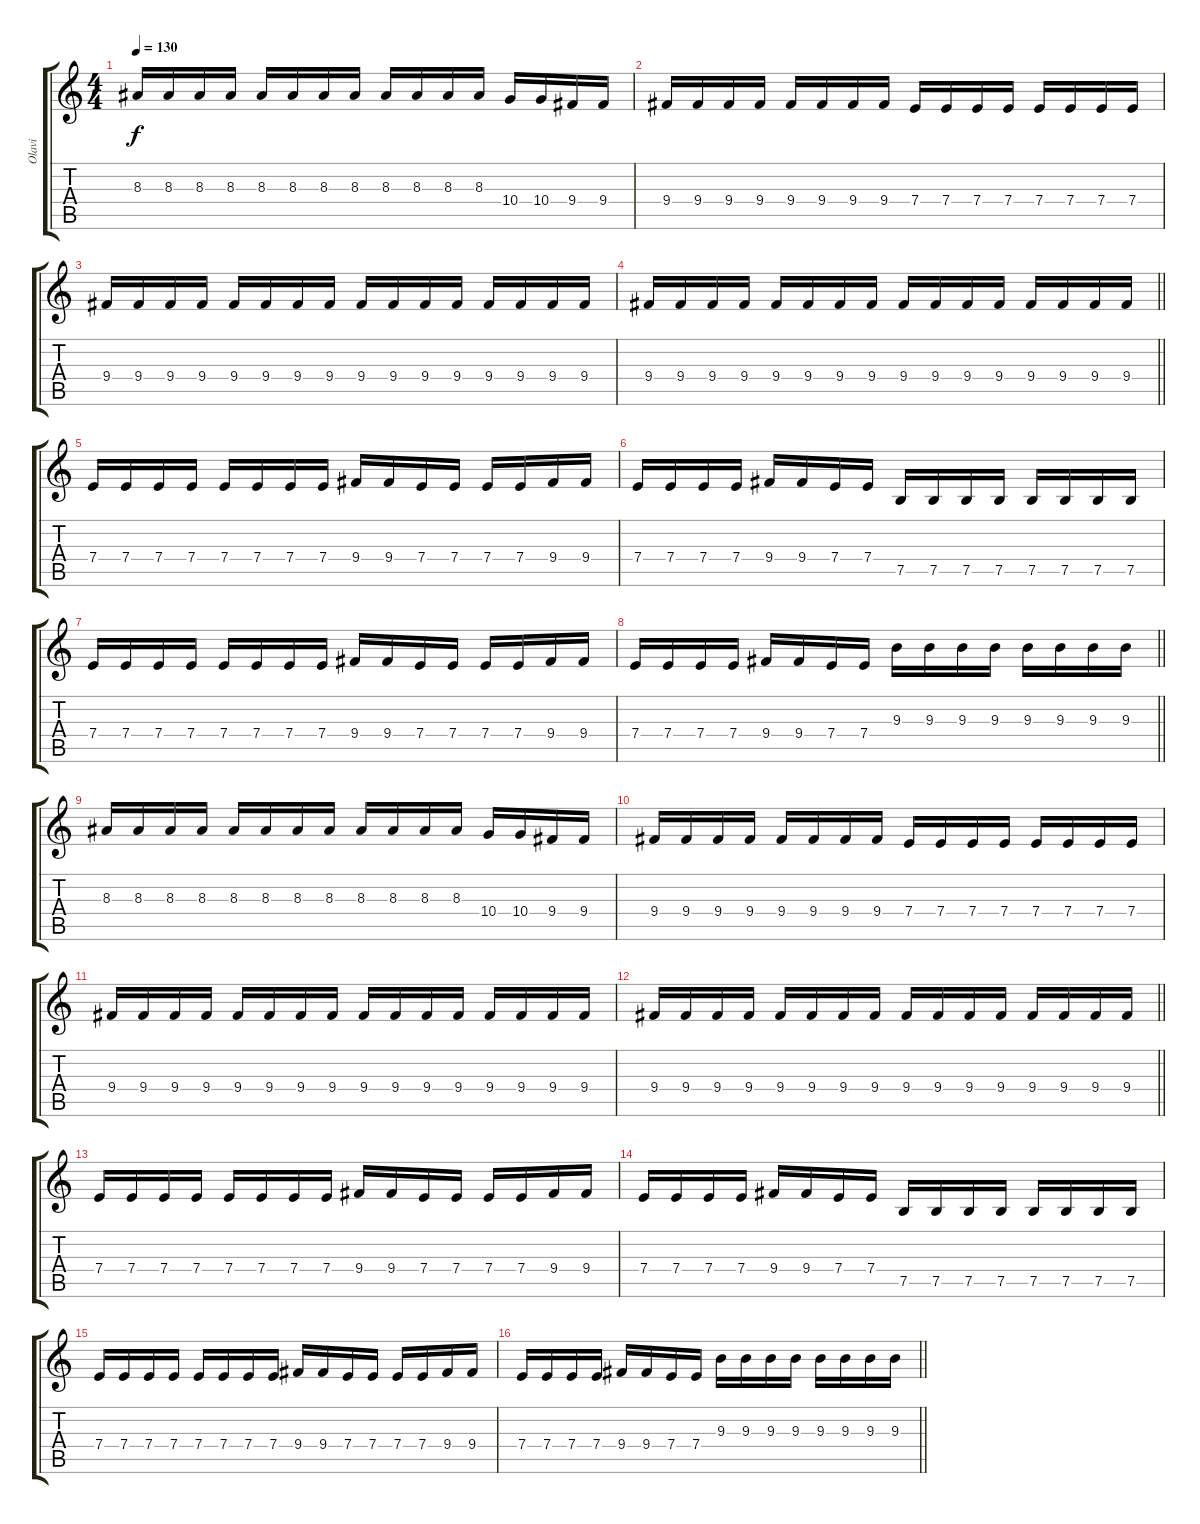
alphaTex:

\track ("Olavi" "Olavi") {instrument distortionguitar}
\staff {score tabs}
\tuning (B3 Gb3 D3 A2 E2 B1) {hide}
\ts (4 4)
\section ("" "")
\tempo 130
\clef g2
\ks c
8.3.16{dy f} 8.3.16 8.3.16 8.3.16 8.3.16 8.3.16 8.3.16 8.3.16 8.3.16 8.3.16 8.3.16 8.3.16 10.4.16 10.4.16 9.4.16 9.4.16 |
9.4.16 9.4.16 9.4.16 9.4.16 9.4.16 9.4.16 9.4.16 9.4.16 7.4.16 7.4.16 7.4.16 7.4.16 7.4.16 7.4.16 7.4.16 7.4.16 |
9.4.16 9.4.16 9.4.16 9.4.16 9.4.16 9.4.16 9.4.16 9.4.16 9.4.16 9.4.16 9.4.16 9.4.16 9.4.16 9.4.16 9.4.16 9.4.16 |
\barLineRight lightlight
9.4.16 9.4.16 9.4.16 9.4.16 9.4.16 9.4.16 9.4.16 9.4.16 9.4.16 9.4.16 9.4.16 9.4.16 9.4.16 9.4.16 9.4.16 9.4.16 |
\section ("" "")
7.4.16 7.4.16 7.4.16 7.4.16 7.4.16 7.4.16 7.4.16 7.4.16 9.4.16 9.4.16 7.4.16 7.4.16 7.4.16 7.4.16 9.4.16 9.4.16 |
7.4.16 7.4.16 7.4.16 7.4.16 9.4.16 9.4.16 7.4.16 7.4.16 7.5.16 7.5.16 7.5.16 7.5.16 7.5.16 7.5.16 7.5.16 7.5.16 |
7.4.16 7.4.16 7.4.16 7.4.16 7.4.16 7.4.16 7.4.16 7.4.16 9.4.16 9.4.16 7.4.16 7.4.16 7.4.16 7.4.16 9.4.16 9.4.16 |
\barLineRight lightlight
7.4.16 7.4.16 7.4.16 7.4.16 9.4.16 9.4.16 7.4.16 7.4.16 9.3.16 9.3.16 9.3.16 9.3.16 9.3.16 9.3.16 9.3.16 9.3.16 |
\section ("" "")
8.3.16 8.3.16 8.3.16 8.3.16 8.3.16 8.3.16 8.3.16 8.3.16 8.3.16 8.3.16 8.3.16 8.3.16 10.4.16 10.4.16 9.4.16 9.4.16 |
9.4.16 9.4.16 9.4.16 9.4.16 9.4.16 9.4.16 9.4.16 9.4.16 7.4.16 7.4.16 7.4.16 7.4.16 7.4.16 7.4.16 7.4.16 7.4.16 |
9.4.16 9.4.16 9.4.16 9.4.16 9.4.16 9.4.16 9.4.16 9.4.16 9.4.16 9.4.16 9.4.16 9.4.16 9.4.16 9.4.16 9.4.16 9.4.16 |
\barLineRight lightlight
9.4.16 9.4.16 9.4.16 9.4.16 9.4.16 9.4.16 9.4.16 9.4.16 9.4.16 9.4.16 9.4.16 9.4.16 9.4.16 9.4.16 9.4.16 9.4.16 |
\section ("" "")
7.4.16 7.4.16 7.4.16 7.4.16 7.4.16 7.4.16 7.4.16 7.4.16 9.4.16 9.4.16 7.4.16 7.4.16 7.4.16 7.4.16 9.4.16 9.4.16 |
7.4.16 7.4.16 7.4.16 7.4.16 9.4.16 9.4.16 7.4.16 7.4.16 7.5.16 7.5.16 7.5.16 7.5.16 7.5.16 7.5.16 7.5.16 7.5.16 |
7.4.16 7.4.16 7.4.16 7.4.16 7.4.16 7.4.16 7.4.16 7.4.16 9.4.16 9.4.16 7.4.16 7.4.16 7.4.16 7.4.16 9.4.16 9.4.16 |
\barLineRight lightlight
7.4.16 7.4.16 7.4.16 7.4.16 9.4.16 9.4.16 7.4.16 7.4.16 9.3.16 9.3.16 9.3.16 9.3.16 9.3.16 9.3.16 9.3.16 9.3.16
